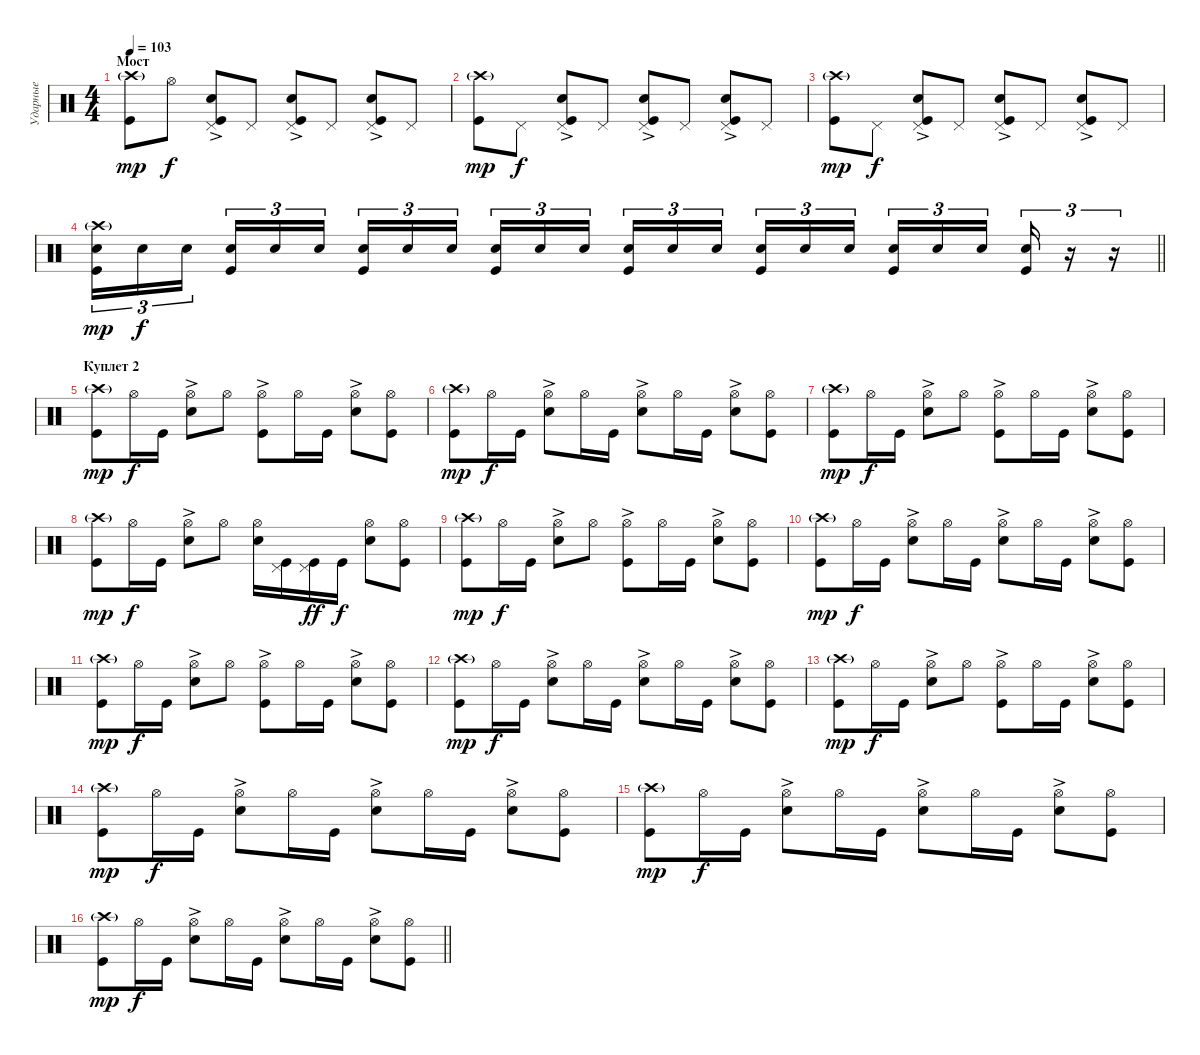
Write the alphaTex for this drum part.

\track ("Ударные" "Ударные") {instrument percussion}
\staff {score}
\articulation defaults
\ts (4 4)
\section ("" "Мост")
\tempo 103
\clef neutral
\ks c
("Crash high (hit)"{g} "Kick (hit)").8{dy mp} "Hi-Hat (open)".8{dy f} ("Pedal Hi-Hat (hit)"{ac} "Snare (hit) 2" "Kick (hit)").8 "Pedal Hi-Hat (hit)".8 ("Pedal Hi-Hat (hit)"{ac} "Snare (hit) 2" "Kick (hit)").8 "Pedal Hi-Hat (hit)".8 ("Pedal Hi-Hat (hit)"{ac} "Snare (hit) 2" "Kick (hit)").8 "Pedal Hi-Hat (hit)".8 |
("Crash high (hit)"{g} "Kick (hit)").8{dy mp} "Pedal Hi-Hat (hit)".8{dy f} ("Pedal Hi-Hat (hit)"{ac} "Snare (hit) 2" "Kick (hit)").8 "Pedal Hi-Hat (hit)".8 ("Pedal Hi-Hat (hit)"{ac} "Snare (hit) 2" "Kick (hit)").8 "Pedal Hi-Hat (hit)".8 ("Pedal Hi-Hat (hit)"{ac} "Snare (hit) 2" "Kick (hit)").8 "Pedal Hi-Hat (hit)".8 |
("Crash high (hit)"{g} "Kick (hit)").8{dy mp} "Pedal Hi-Hat (hit)".8{dy f} ("Pedal Hi-Hat (hit)"{ac} "Snare (hit) 2" "Kick (hit)").8 "Pedal Hi-Hat (hit)".8 ("Pedal Hi-Hat (hit)"{ac} "Snare (hit) 2" "Kick (hit)").8 "Pedal Hi-Hat (hit)".8 ("Pedal Hi-Hat (hit)"{ac} "Snare (hit) 2" "Kick (hit)").8 "Pedal Hi-Hat (hit)".8 |
\barLineRight lightlight
("Crash high (hit)"{g} "Snare (hit) 2" "Kick (hit)").16{tu (3 2) dy mp} "Snare (hit) 2".16{tu (3 2) dy f} "Snare (hit) 2".16{tu (3 2) beam splitsecondary} ("Snare (hit) 2" "Kick (hit)").16{tu (3 2)} "Snare (hit) 2".16{tu (3 2)} "Snare (hit) 2".16{tu (3 2)} ("Snare (hit) 2" "Kick (hit)").16{tu (3 2)} "Snare (hit) 2".16{tu (3 2)} "Snare (hit) 2".16{tu (3 2) beam splitsecondary} ("Snare (hit) 2" "Kick (hit)").16{tu (3 2)} "Snare (hit) 2".16{tu (3 2)} "Snare (hit) 2".16{tu (3 2)} ("Snare (hit) 2" "Kick (hit)").16{tu (3 2)} "Snare (hit) 2".16{tu (3 2)} "Snare (hit) 2".16{tu (3 2) beam splitsecondary} ("Snare (hit) 2" "Kick (hit)").16{tu (3 2)} "Snare (hit) 2".16{tu (3 2)} "Snare (hit) 2".16{tu (3 2)} ("Snare (hit) 2" "Kick (hit)").16{tu (3 2)} "Snare (hit) 2".16{tu (3 2)} "Snare (hit) 2".16{tu (3 2) beam splitsecondary} ("Snare (hit) 2" "Kick (hit)").16{tu (3 2)} r.16{tu (3 2)} r.16{tu (3 2)} |
\section ("" "Куплет 2")
("Crash high (hit)"{g} "Kick (hit)").8{dy mp} "Hi-Hat (open)".16{dy f} "Kick (hit)".16 ("Hi-Hat (open)"{ac} "Snare (hit) 2").8 "Hi-Hat (open)".8 ("Hi-Hat (open)"{ac} "Kick (hit)").8 "Hi-Hat (open)".16 "Kick (hit)".16 ("Hi-Hat (open)"{ac} "Snare (hit) 2").8 ("Hi-Hat (open)" "Kick (hit)").8 |
("Crash high (hit)"{g} "Kick (hit)").8{dy mp} "Hi-Hat (open)".16{dy f} "Kick (hit)".16 ("Hi-Hat (open)"{ac} "Snare (hit) 2").8 "Hi-Hat (open)".16 "Kick (hit)".16 ("Hi-Hat (open)"{ac} "Snare (hit) 2").8 "Hi-Hat (open)".16 "Kick (hit)".16 ("Hi-Hat (open)"{ac} "Snare (hit) 2").8 ("Hi-Hat (open)" "Kick (hit)").8 |
("Crash high (hit)"{g} "Kick (hit)").8{dy mp} "Hi-Hat (open)".16{dy f} "Kick (hit)".16 ("Hi-Hat (open)"{ac} "Snare (hit) 2").8 "Hi-Hat (open)".8 ("Hi-Hat (open)"{ac} "Kick (hit)").8 "Hi-Hat (open)".16 "Kick (hit)".16 ("Hi-Hat (open)"{ac} "Snare (hit) 2").8 ("Hi-Hat (open)" "Kick (hit)").8 |
("Crash high (hit)"{g} "Kick (hit)").8{dy mp} "Hi-Hat (open)".16{dy f} "Kick (hit)".16 ("Hi-Hat (open)"{ac} "Snare (hit) 2").8 "Hi-Hat (open)".8 ("Hi-Hat (open)" "Snare (hit) 2").16 ("Pedal Hi-Hat (hit)" "Kick (hit)").16 ("Pedal Hi-Hat (hit)" "Kick (hit)").16{dy ff} "Kick (hit)".16{dy f} ("Hi-Hat (open)" "Snare (hit) 2").8 ("Hi-Hat (open)" "Kick (hit)").8 |
("Crash high (hit)"{g} "Kick (hit)").8{dy mp} "Hi-Hat (open)".16{dy f} "Kick (hit)".16 ("Hi-Hat (open)"{ac} "Snare (hit) 2").8 "Hi-Hat (open)".8 ("Hi-Hat (open)"{ac} "Kick (hit)").8 "Hi-Hat (open)".16 "Kick (hit)".16 ("Hi-Hat (open)"{ac} "Snare (hit) 2").8 ("Hi-Hat (open)" "Kick (hit)").8 |
("Crash high (hit)"{g} "Kick (hit)").8{dy mp} "Hi-Hat (open)".16{dy f} "Kick (hit)".16 ("Hi-Hat (open)"{ac} "Snare (hit) 2").8 "Hi-Hat (open)".16 "Kick (hit)".16 ("Hi-Hat (open)"{ac} "Snare (hit) 2").8 "Hi-Hat (open)".16 "Kick (hit)".16 ("Hi-Hat (open)"{ac} "Snare (hit) 2").8 ("Hi-Hat (open)" "Kick (hit)").8 |
("Crash high (hit)"{g} "Kick (hit)").8{dy mp} "Hi-Hat (open)".16{dy f} "Kick (hit)".16 ("Hi-Hat (open)"{ac} "Snare (hit) 2").8 "Hi-Hat (open)".8 ("Hi-Hat (open)"{ac} "Kick (hit)").8 "Hi-Hat (open)".16 "Kick (hit)".16 ("Hi-Hat (open)"{ac} "Snare (hit) 2").8 ("Hi-Hat (open)" "Kick (hit)").8 |
("Crash high (hit)"{g} "Kick (hit)").8{dy mp} "Hi-Hat (open)".16{dy f} "Kick (hit)".16 ("Hi-Hat (open)"{ac} "Snare (hit) 2").8 "Hi-Hat (open)".16 "Kick (hit)".16 ("Hi-Hat (open)"{ac} "Snare (hit) 2").8 "Hi-Hat (open)".16 "Kick (hit)".16 ("Hi-Hat (open)"{ac} "Snare (hit) 2").8 ("Hi-Hat (open)" "Kick (hit)").8 |
("Crash high (hit)"{g} "Kick (hit)").8{dy mp} "Hi-Hat (open)".16{dy f} "Kick (hit)".16 ("Hi-Hat (open)"{ac} "Snare (hit) 2").8 "Hi-Hat (open)".8 ("Hi-Hat (open)"{ac} "Kick (hit)").8 "Hi-Hat (open)".16 "Kick (hit)".16 ("Hi-Hat (open)"{ac} "Snare (hit) 2").8 ("Hi-Hat (open)" "Kick (hit)").8 |
("Crash high (hit)"{g} "Kick (hit)").8{dy mp} "Hi-Hat (open)".16{dy f} "Kick (hit)".16 ("Hi-Hat (open)"{ac} "Snare (hit) 2").8 "Hi-Hat (open)".16 "Kick (hit)".16 ("Hi-Hat (open)"{ac} "Snare (hit) 2").8 "Hi-Hat (open)".16 "Kick (hit)".16 ("Hi-Hat (open)"{ac} "Snare (hit) 2").8 ("Hi-Hat (open)" "Kick (hit)").8 |
("Crash high (hit)"{g} "Kick (hit)").8{dy mp} "Hi-Hat (open)".16{dy f} "Kick (hit)".16 ("Hi-Hat (open)"{ac} "Snare (hit) 2").8 "Hi-Hat (open)".16 "Kick (hit)".16 ("Hi-Hat (open)"{ac} "Snare (hit) 2").8 "Hi-Hat (open)".16 "Kick (hit)".16 ("Hi-Hat (open)"{ac} "Snare (hit) 2").8 ("Hi-Hat (open)" "Kick (hit)").8 |
\barLineRight lightlight
("Crash high (hit)"{g} "Kick (hit)").8{dy mp} "Hi-Hat (open)".16{dy f} "Kick (hit)".16 ("Hi-Hat (open)"{ac} "Snare (hit) 2").8 "Hi-Hat (open)".16 "Kick (hit)".16 ("Hi-Hat (open)"{ac} "Snare (hit) 2").8 "Hi-Hat (open)".16 "Kick (hit)".16 ("Hi-Hat (open)"{ac} "Snare (hit) 2").8 ("Hi-Hat (open)" "Kick (hit)").8
